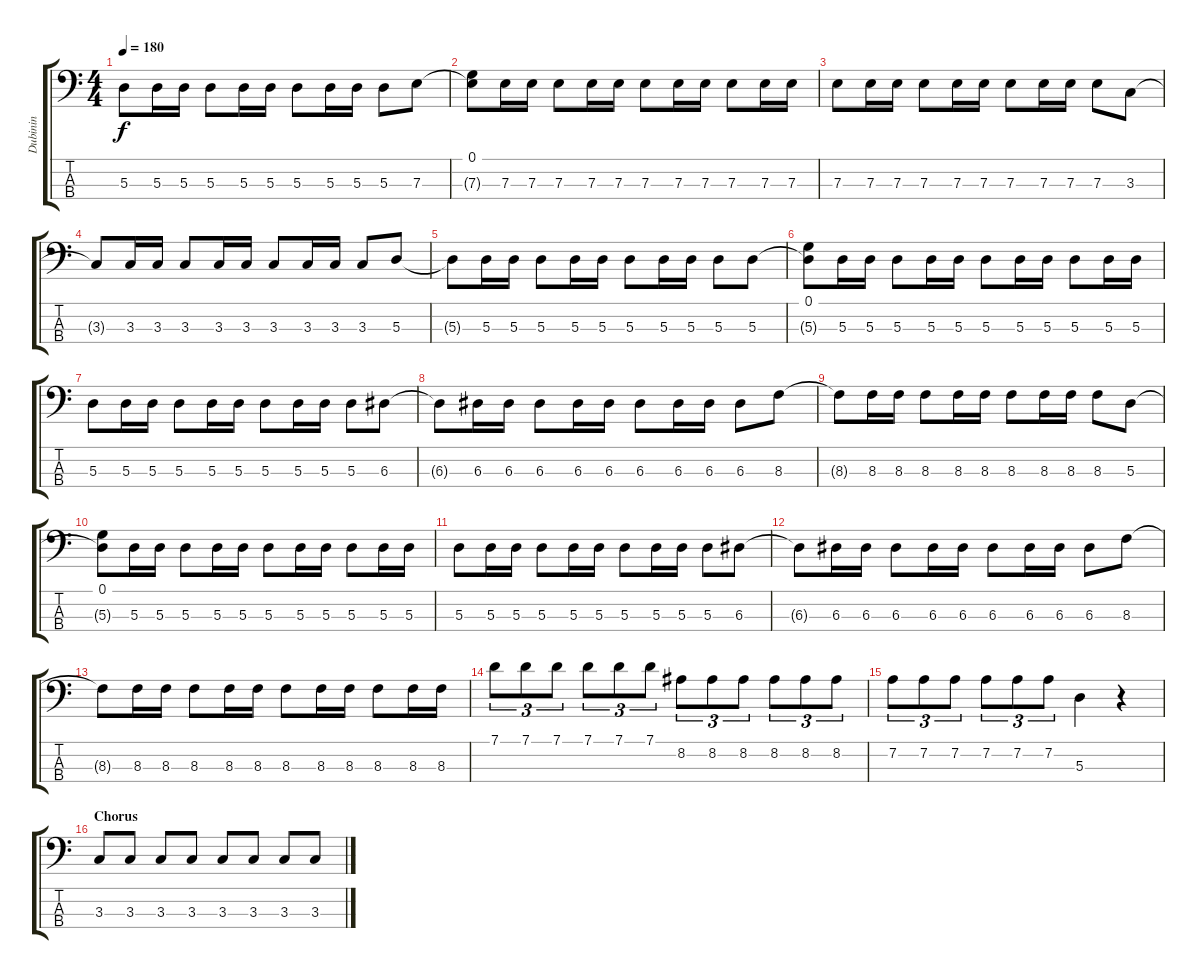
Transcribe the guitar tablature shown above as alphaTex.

\track ("Dubinin" "Dubinin") {instrument electricbassfinger}
\staff {score tabs}
\tuning (G2 D2 A1 E1) {hide}
\ts (4 4)
\tempo 180
\clef f4
\ks c
5.3{t}.8{dy f} 5.3.16 5.3.16 5.3.8 5.3.16 5.3.16 5.3.8 5.3.16 5.3.16 5.3.8 7.3.8 |
(0.1 7.3{t}).8 7.3.16 7.3.16 7.3.8 7.3.16 7.3.16 7.3.8 7.3.16 7.3.16 7.3.8 7.3.16 7.3.16 |
7.3.8 7.3.16 7.3.16 7.3.8 7.3.16 7.3.16 7.3.8 7.3.16 7.3.16 7.3.8 3.3.8 |
3.3{t}.8 3.3.16 3.3.16 3.3.8 3.3.16 3.3.16 3.3.8 3.3.16 3.3.16 3.3.8 5.3.8 |
5.3{t}.8 5.3.16 5.3.16 5.3.8 5.3.16 5.3.16 5.3.8 5.3.16 5.3.16 5.3.8 5.3.8 |
(0.1 5.3{t}).8 5.3.16 5.3.16 5.3.8 5.3.16 5.3.16 5.3.8 5.3.16 5.3.16 5.3.8 5.3.16 5.3.16 |
5.3.8 5.3.16 5.3.16 5.3.8 5.3.16 5.3.16 5.3.8 5.3.16 5.3.16 5.3.8 6.3.8 |
6.3{t}.8 6.3.16 6.3.16 6.3.8 6.3.16 6.3.16 6.3.8 6.3.16 6.3.16 6.3.8 8.3.8 |
8.3{t}.8 8.3.16 8.3.16 8.3.8 8.3.16 8.3.16 8.3.8 8.3.16 8.3.16 8.3.8 5.3.8 |
(0.1 5.3{t}).8 5.3.16 5.3.16 5.3.8 5.3.16 5.3.16 5.3.8 5.3.16 5.3.16 5.3.8 5.3.16 5.3.16 |
5.3.8 5.3.16 5.3.16 5.3.8 5.3.16 5.3.16 5.3.8 5.3.16 5.3.16 5.3.8 6.3.8 |
6.3{t}.8 6.3.16 6.3.16 6.3.8 6.3.16 6.3.16 6.3.8 6.3.16 6.3.16 6.3.8 8.3.8 |
8.3{t}.8 8.3.16 8.3.16 8.3.8 8.3.16 8.3.16 8.3.8 8.3.16 8.3.16 8.3.8 8.3.16 8.3.16 |
7.1.8{tu (3 2)} 7.1.8{tu (3 2)} 7.1.8{tu (3 2)} 7.1.8{tu (3 2)} 7.1.8{tu (3 2)} 7.1.8{tu (3 2)} 8.2.8{tu (3 2)} 8.2.8{tu (3 2)} 8.2.8{tu (3 2)} 8.2.8{tu (3 2)} 8.2.8{tu (3 2)} 8.2.8{tu (3 2)} |
7.2.8{tu (3 2)} 7.2.8{tu (3 2)} 7.2.8{tu (3 2)} 7.2.8{tu (3 2)} 7.2.8{tu (3 2)} 7.2.8{tu (3 2)} 5.3.4 r.4 |
\section ("" "Chorus")
3.3.8 3.3.8 3.3.8 3.3.8 3.3.8 3.3.8 3.3.8 3.3.8
